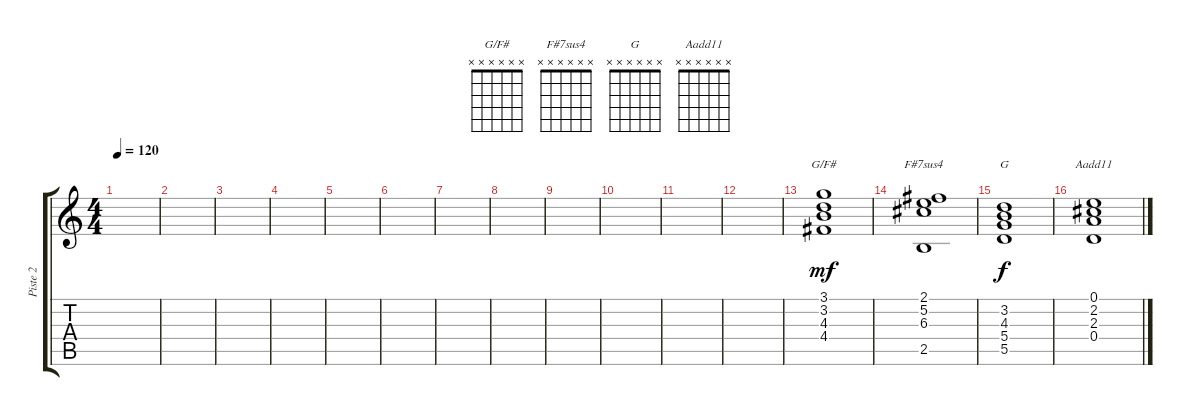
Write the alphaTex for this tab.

\track ("Piste 2" "Piste 2") {instrument acousticguitarnylon}
\staff {score tabs}
\tuning (E4 B3 G3 D3 A2 E2) {hide}
\chord ("G/F#" x x x x x x)
\chord ("F#7sus4" x x x x x x)
\chord ("G" x x x x x x)
\chord ("Aadd11" x x x x x x)
\ts (4 4)
\tempo 120
\clef g2
\ks c
|
|
|
|
|
|
|
|
|
|
|
|
(3.1 3.2 4.3 4.4).1{ch "G/F#" dy mf} |
(2.1 5.2 6.3 2.5).1{ch "F#7sus4"} |
(3.2 4.3 5.4 5.5).1{ch "G" dy f} |
(0.1 2.2 2.3 0.4).1{ch "Aadd11"}
